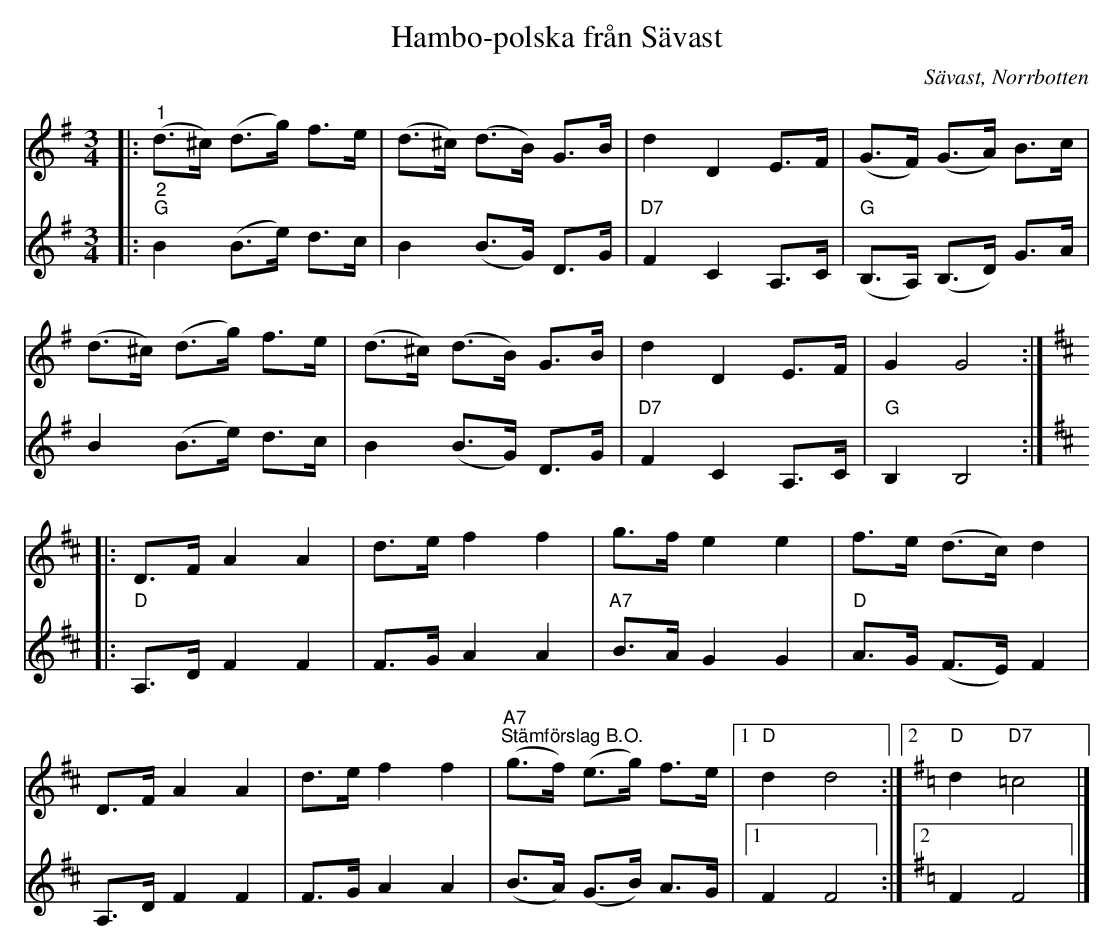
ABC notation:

X:1
T:Hambo-polska från Sävast
O:Sävast, Norrbotten
L:1/8
M:3/4
K:G
V:1
|:"^1" (d>^c) (d>g) f>e | (d>^c) (d>B) G>B | d2 D2 E>F | (G>F) (G>A) B>c |
(d>^c) (d>g) f>e | (d>^c) (d>B) G>B | d2 D2 E>F | G2 G4 ::
[K:D] D>F A2 A2 | d>e f2 f2 | g>f e2 e2 | f>e (d>c) d2 |
D>F A2 A2 | d>e f2 f2 |"A7" "^Stämförslag B.O." (g>f) (e>g) f>e |1"D" d2 d4 :|2 [K:G]"D" d2"D7" =c4 |]
V:2
|:"^2""G" B2 (B>e) d>c | B2 (B>G) D>G |"D7" F2 C2 A,>C |"G" (B,>A,) (B,>D) G>A |
B2 (B>e) d>c | B2 (B>G) D>G |"D7" F2 C2 A,>C |"G" B,2 B,4 ::
[K:D]"D" A,>D F2 F2 | F>G A2 A2 |"A7" B>A G2 G2 | "D" A>G (F>E) F2 |
A,>D F2 F2 | F>G A2 A2 | (B>A) (G>B) A>G |1 F2 F4 :|2[K:G] F2 F4 |]
